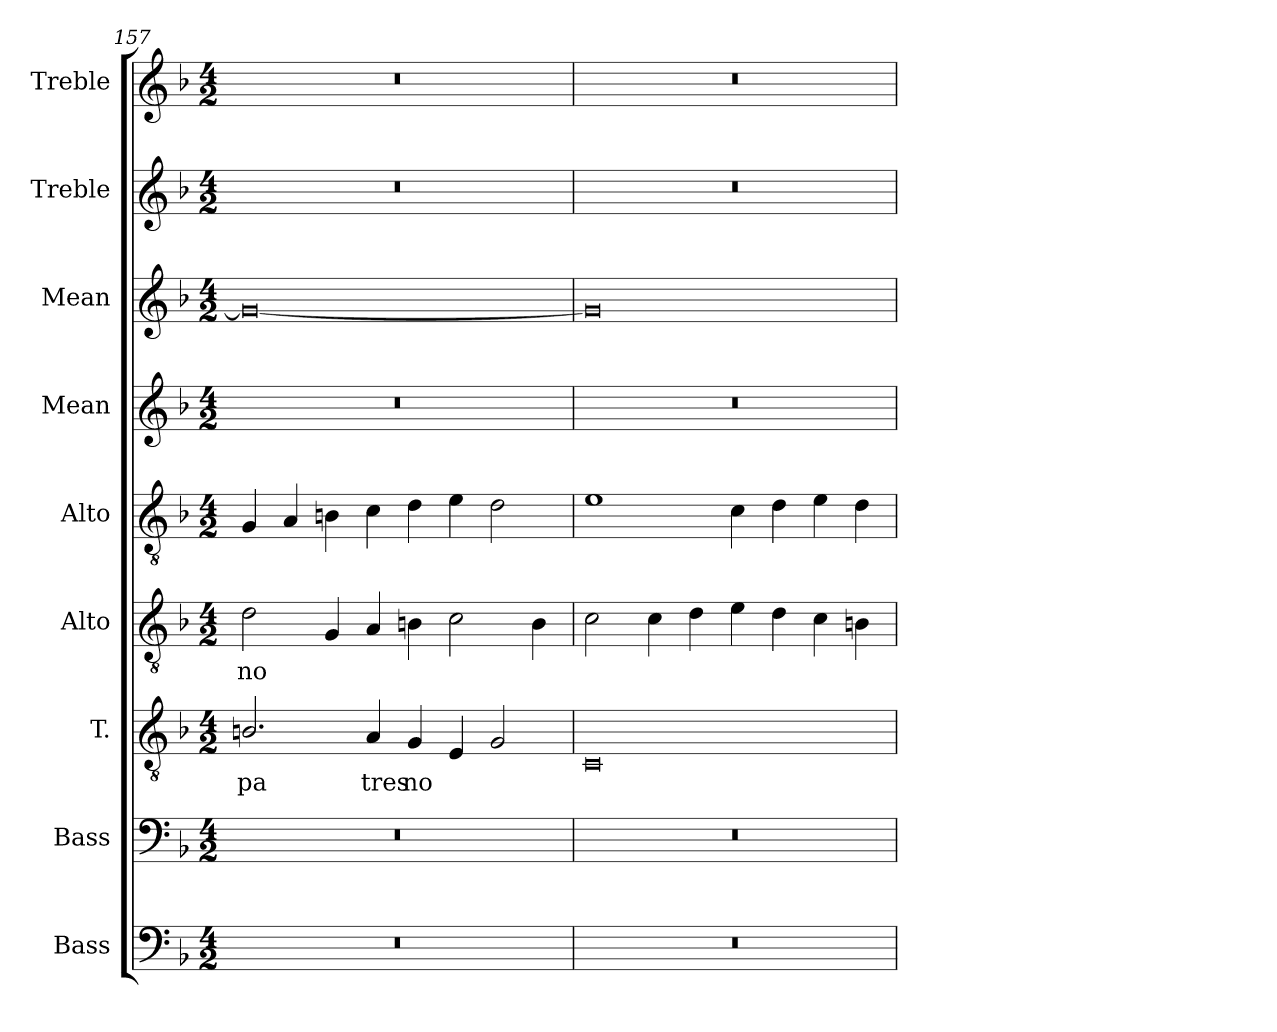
**kern	**kern	**kern	**text	**kern	**text	**kern	**kern	**kern	**kern	**kern
*part9	*part8	*part7	*part7	*part6	*part6	*part5	*part4	*part3	*part2	*part1
*staff9	*staff8	*staff7	*staff7	*staff6	*staff6	*staff5	*staff4	*staff3	*staff2	*staff1
*I"Bass	*I"Bass	*I"T.	*	*I"Alto	*	*I"Alto	*I"Mean	*I"Mean	*I"Treble	*I"Treble
*I'B.	*I'B.	*I'T.	*	*I'A2.	*	*I'A1.	*I'M.	*I'M.	*I'Tr.	*I'Tr.
*clefF4	*clefF4	*clefGv2	*	*clefGv2	*	*clefGv2	*clefG2	*clefG2	*clefG2	*clefG2
*	*	*ITrd7c12	*	*ITrd7c12	*	*ITrd7c12	*	*	*	*
*k[b-]	*k[b-]	*k[b-]	*	*k[b-]	*	*k[b-]	*k[b-]	*k[b-]	*k[b-]	*k[b-]
*F:	*F:	*F:	*	*F:	*	*F:	*F:	*F:	*F:	*F:
*M4/2	*M4/2	*M4/2	*	*M4/2	*	*M4/2	*M4/2	*M4/2	*M4/2	*M4/2
=157	=157	=157	=157	=157	=157	=157	=157	=157	=157	=157
!LO:N:vis=1	!LO:N:vis=1	!	!	!	!	!	!	!	!	!
!	!	!	!LO:LY:b:color=#000000	!	!	!	!	!	!	!
!	!	!	!	!	!LO:LY:b:color=#000000	!	!LO:N:vis=1	!	!LO:N:vis=1	!LO:N:vis=1
0r	0r	2.BBni/	pa	2Di\	no	4GGi/	0r	0gi_<	0r	0r
.	.	.	.	.	.	4AAi/	.	.	.	.
.	.	.	.	4GGi/	.	4BBni\	.	.	.	.
!	!	!	!LO:LY:b:color=#000000	!	!	!	!	!	!	!
.	.	4AAi/	tres	4AAi/	.	4Ci\	.	.	.	.
!	!	!	!LO:LY:b:color=#000000	!	!	!	!	!	!	!
.	.	4GGi/	no	4BBni\	.	4Di\	.	.	.	.
.	.	4EEi/	.	2Ci\	.	4Ei\	.	.	.	.
.	.	2GGi/	.	.	.	2Di\	.	.	.	.
.	.	.	.	4BBi\	.	.	.	.	.	.
=158	=158	=158	=158	=158	=158	=158	=158	=158	=158	=158
!LO:N:vis=1	!LO:N:vis=1	!	!	!	!	!	!LO:N:vis=1	!	!LO:N:vis=1	!LO:N:vis=1
0r	0r	0CCi	.	2Ci\	.	1Ei	0r	0gi]	0r	0r
.	.	.	.	4Ci\	.	.	.	.	.	.
.	.	.	.	4Di\	.	.	.	.	.	.
.	.	.	.	4Ei\	.	4Ci\	.	.	.	.
.	.	.	.	4Di\	.	4Di\	.	.	.	.
.	.	.	.	4Ci\	.	4Ei\	.	.	.	.
.	.	.	.	4BBni\	.	4Di\	.	.	.	.
=	=	=	=	=	=	=	=	=	=	=
*-	*-	*-	*-	*-	*-	*-	*-	*-	*-	*-
